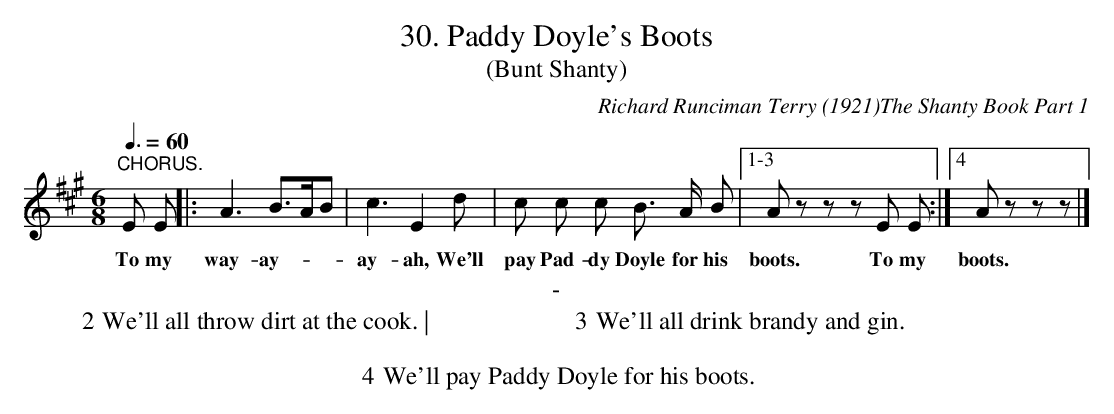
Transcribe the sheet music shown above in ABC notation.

X:1
T:30. Paddy Doyle's Boots
T:(Bunt Shanty)
C:Richard Runciman Terry (1921)The Shanty Book Part 1
L:1/8
Q:3/8=60
M:6/8
K:A
"^CHORUS." E E |: A3 B>AB | c3 E2 d | c c c B3/2 A/ B |1-3 A z z z E E :|4 A z z z |]
w: To my | way- ay-** | ay- ah, We'll | pay Pad- dy Doyle for his | boots. To my | boots.|
T:-
W: 2 We'll all throw dirt at the cook. |
W:
W: 3 We'll all drink brandy and gin.
W:
W: 4 We'll pay Paddy Doyle for his boots.
